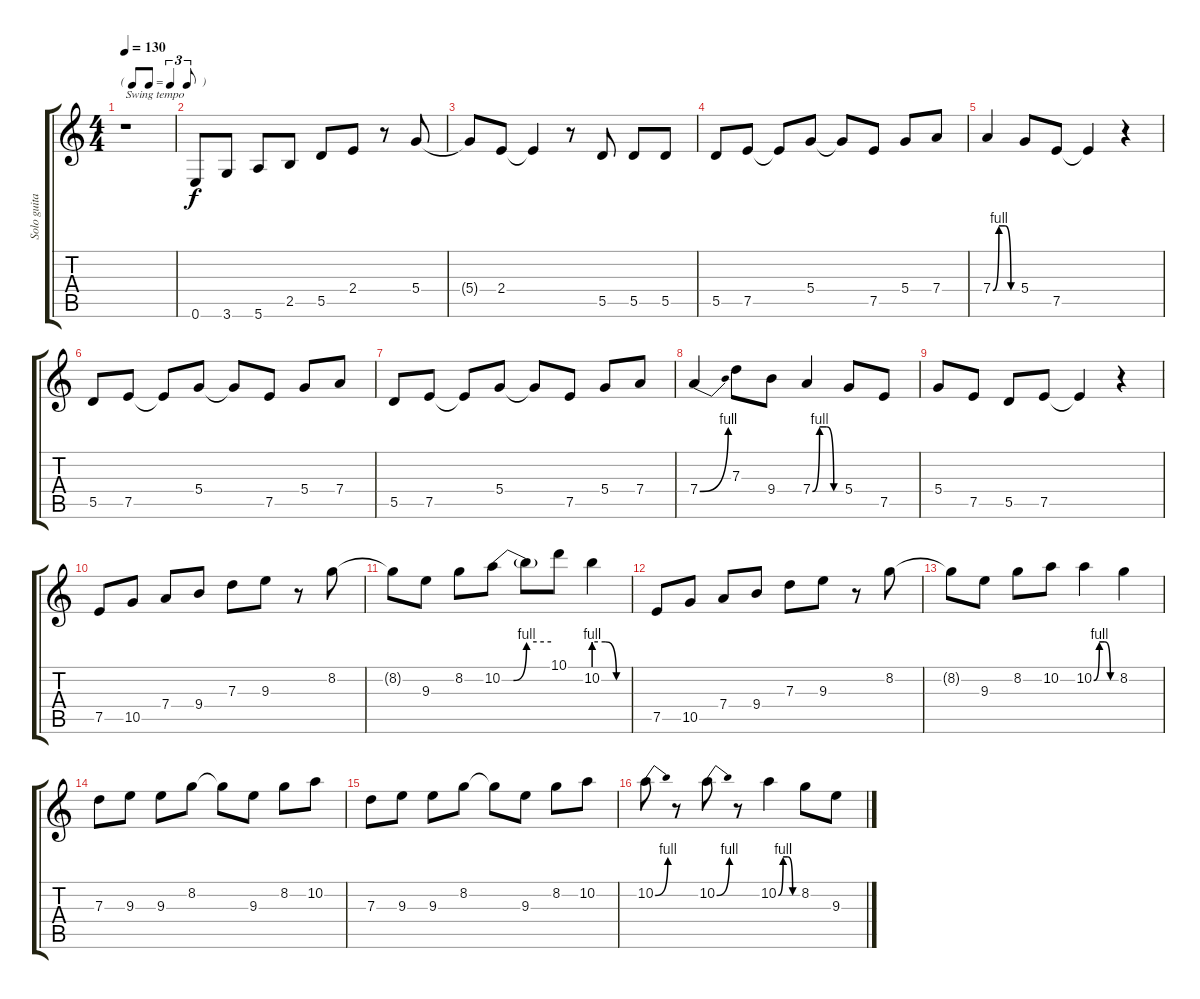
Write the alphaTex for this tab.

\track ("Solo guitar" "Solo guita") {instrument electricguitarclean}
\staff {score tabs}
\tuning (E4 B3 G3 D3 A2 E2) {hide}
\ts (4 4)
\tf triplet8th
\tempo 130
\clef g2
\ks c
r.1{txt "Swing tempo" dy f instrument electricguitarclean} |
0.6.8 3.6.8 5.6.8 2.5.8 5.5.8 2.4.8 r.8 5.4.8 |
5.4{t}.8 2.4.8 2.4{t}.4 r.8 5.5.8 5.5.8 5.5.8 |
5.5.8 7.5.8 7.5{t}.8 5.4.8 5.4{t}.8 7.5.8 5.4.8 7.4.8 |
7.4{be (custom 0 0 15 4 30 4 45 0 60 0)}.4 5.4.8 7.5.8 7.5{t}.4 r.4 |
5.5.8 7.5.8 7.5{t}.8 5.4.8 5.4{t}.8 7.5.8 5.4.8 7.4.8 |
5.5.8 7.5.8 7.5{t}.8 5.4.8 5.4{t}.8 7.5.8 5.4.8 7.4.8 |
7.4{be (bend 0 0 60 4)}.4 7.3.8 9.4.8 7.4{be (custom 0 0 15 4 30 4 45 0 60 0)}.4 5.4.8 7.5.8 |
5.4.8 7.5.8 5.5.8 7.5.8 7.5{t}.4 r.4 |
7.5.8 10.5.8 7.4.8 9.4.8 7.3.8 9.3.8 r.8 8.2.8 |
8.2{t}.8 9.3.8 8.2.8 10.2{be (custom 0 0 14 0 30 4 60 4)}.8 10.2{t}.8 10.1.8 10.2{be (custom 0 4 20 4 40 0 60 0)}.4 |
7.5.8 10.5.8 7.4.8 9.4.8 7.3.8 9.3.8 r.8 8.2.8 |
8.2{t}.8 9.3.8 8.2.8 10.2.8 10.2{be (custom 0 0 15 4 30 4 45 0 60 0)}.4 8.2.4 |
7.3.8 9.3.8 9.3.8 8.2.8 8.2{t}.8 9.3.8 8.2.8 10.2.8 |
7.3.8 9.3.8 9.3.8 8.2.8 8.2{t}.8 9.3.8 8.2.8 10.2.8 |
10.2{be (bend 0 0 60 4)}.8 r.8 10.2{be (bend 0 0 60 4)}.8 r.8 10.2{be (custom 0 0 15 4 30 4 45 0 60 0)}.4 8.2.8 9.3.8
